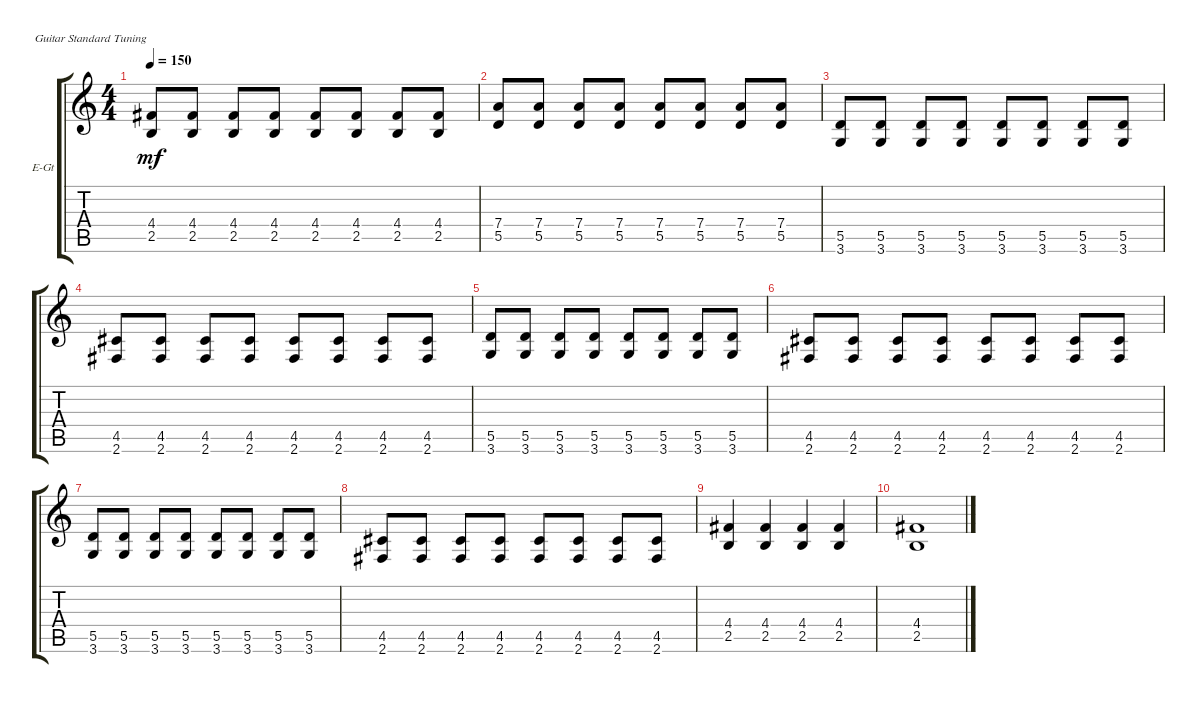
\defaultSystemsLayout 4
\bracketExtendMode groupsimilarinstruments
\firstSystemTrackNameOrientation horizontal
\otherSystemsTrackNameOrientation horizontal
\track ("Electric Guitar" "E-Gt") {instrument distortionguitar}
\staff {score tabs}
\tuning (E4 B3 G3 D3 A2 E2)
\ts (4 4)
\tempo 150
\clef g2
\ks c
(2.5 4.4).8{dy mf} (2.5 4.4).8 (2.5 4.4).8 (2.5 4.4).8 (2.5 4.4).8 (2.5 4.4).8 (2.5 4.4).8 (2.5 4.4).8 |
(5.5 7.4).8 (5.5 7.4).8 (5.5 7.4).8 (5.5 7.4).8 (5.5 7.4).8 (5.5 7.4).8 (5.5 7.4).8 (5.5 7.4).8 |
(3.6 5.5).8 (5.5 3.6).8 (3.6 5.5).8 (5.5 3.6).8 (3.6 5.5).8 (5.5 3.6).8 (3.6 5.5).8 (5.5 3.6).8 |
(2.6 4.5).8 (2.6 4.5).8 (2.6 4.5).8 (2.6 4.5).8 (2.6 4.5).8 (2.6 4.5).8 (2.6 4.5).8 (2.6 4.5).8 |
(3.6 5.5).8 (5.5 3.6).8 (3.6 5.5).8 (5.5 3.6).8 (3.6 5.5).8 (5.5 3.6).8 (3.6 5.5).8 (5.5 3.6).8 |
(2.6 4.5).8 (2.6 4.5).8 (2.6 4.5).8 (2.6 4.5).8 (2.6 4.5).8 (2.6 4.5).8 (2.6 4.5).8 (2.6 4.5).8 |
(3.6 5.5).8 (5.5 3.6).8 (3.6 5.5).8 (5.5 3.6).8 (3.6 5.5).8 (5.5 3.6).8 (3.6 5.5).8 (5.5 3.6).8 |
(2.6 4.5).8 (2.6 4.5).8 (2.6 4.5).8 (2.6 4.5).8 (2.6 4.5).8 (2.6 4.5).8 (2.6 4.5).8 (2.6 4.5).8 |
(2.5 4.4).4 (2.5 4.4).4 (2.5 4.4).4 (2.5 4.4).4 |
(2.5 4.4).1
